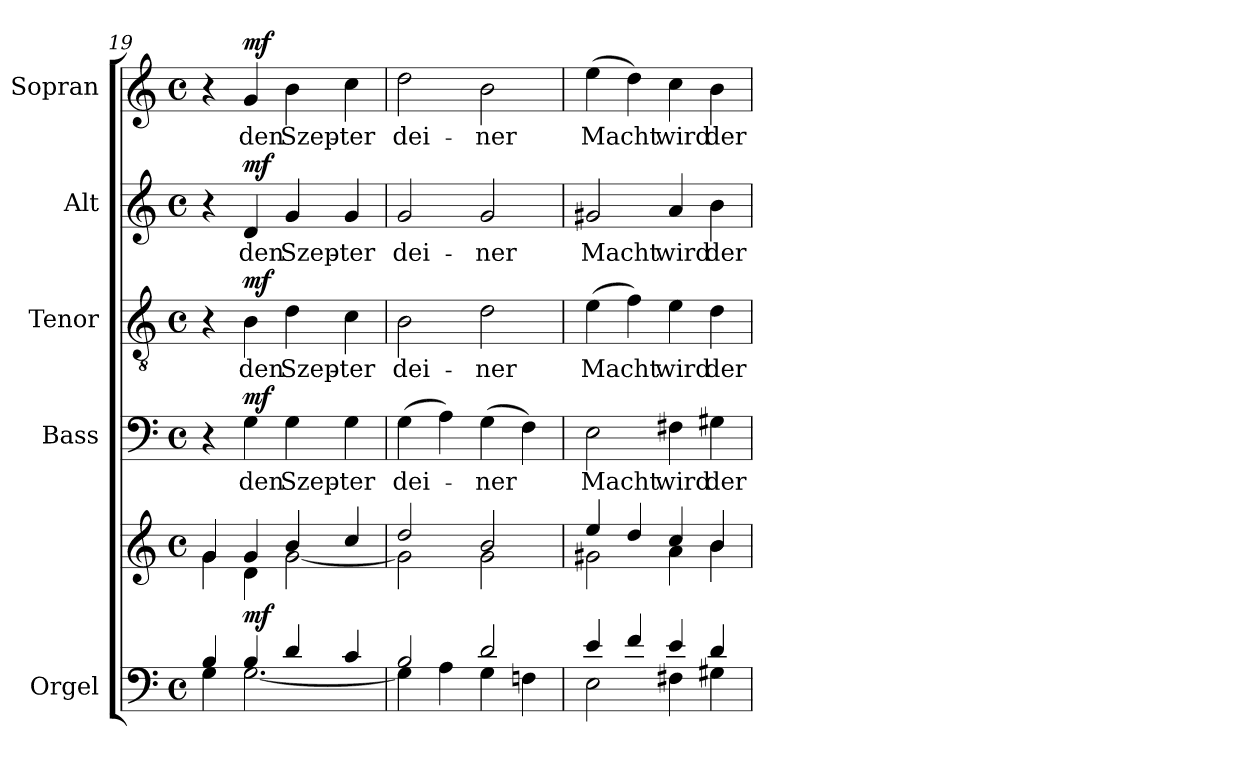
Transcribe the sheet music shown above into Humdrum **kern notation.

**kern	**kern	**dynam	**kern	**text	**dynam	**kern	**text	**dynam	**kern	**text	**dynam	**kern	**text	**dynam
*part5	*part5	*part5	*part4	*part4	*part4	*part3	*part3	*part3	*part2	*part2	*part2	*part1	*part1	*part1
*staff6	*staff5	*staff5/6	*staff4	*staff4	*staff4	*staff3	*staff3	*staff3	*staff2	*staff2	*staff2	*staff1	*staff1	*staff1
*I"Orgel	*	*	*I"Bass	*	*	*I"Tenor	*	*	*I"Alt	*	*	*I"Sopran	*	*
*I'Org.	*	*	*I'B	*	*	*I'T	*	*	*I'A	*	*	*I'S	*	*
*clefF4	*clefG2	*	*clefF4	*	*	*clefGv2	*	*	*clefG2	*	*	*clefG2	*	*
*k[]	*k[]	*	*k[]	*	*	*k[]	*	*	*k[]	*	*	*k[]	*	*
*C:	*C:	*	*C:	*	*	*C:	*	*	*C:	*	*	*C:	*	*
*M4/4	*M4/4	*	*M4/4	*	*	*M4/4	*	*	*M4/4	*	*	*M4/4	*	*
*met(c)	*met(c)	*	*met(c)	*	*	*met(c)	*	*	*met(c)	*	*	*met(c)	*	*
=19	=19	=19	=19	=19	=19	=19	=19	=19	=19	=19	=19	=19	=19	=19
*^	*^	*	*	*	*	*	*	*	*	*	*	*	*	*
4B/	4G\	4g/	4g\	.	4r	.	.	4r	.	.	4r	.	.	4r	.	.
!	!	!	!	!LO:DY:b	!	!LO:LY:b	!LO:DY:a	!	!LO:LY:b	!LO:DY:a	!	!LO:LY:b	!LO:DY:a	!	!LO:LY:b	!LO:DY:a
4B/	[<2.G\	4g/	4d\	mf	4G\	den	mf	4B\	den	mf	4d/	den	mf	4g/	den	mf
!	!	!	!	!	!	!LO:LY:b	!	!	!LO:LY:b	!	!	!LO:LY:b	!	!	!LO:LY:b	!
4d/	.	4b/	[<2g\	.	4G\	Szep-	.	4d\	Szep-	.	4g/	Szep-	.	4b\	Szep-	.
!	!	!	!	!	!	!LO:LY:b	!	!	!LO:LY:b	!	!	!LO:LY:b	!	!	!LO:LY:b	!
4c/	.	4cc/	.	.	4G\	-ter	.	4c\	-ter	.	4g/	-ter	.	4cc\	-ter	.
=20	=20	=20	=20	=20	=20	=20	=20	=20	=20	=20	=20	=20	=20	=20	=20	=20
!	!	!	!	!	!	!LO:LY:b	!	!	!LO:LY:b	!	!	!LO:LY:b	!	!	!LO:LY:b	!
2B/	4G\]	2dd/	2g\]	.	(>4G\	dei-	.	2B\	dei-	.	2g/	dei-	.	2dd\	dei-	.
.	4A\	.	.	.	4A\)	.	.	.	.	.	.	.	.	.	.	.
!	!	!	!	!	!	!LO:LY:b	!	!	!LO:LY:b	!	!	!LO:LY:b	!	!	!LO:LY:b	!
2d/	4G\	2b/	2g\	.	(>4G\	-ner	.	2d\	-ner	.	2g/	-ner	.	2b\	-ner	.
.	4Fn\	.	.	.	4F\)	.	.	.	.	.	.	.	.	.	.	.
=21	=21	=21	=21	=21	=21	=21	=21	=21	=21	=21	=21	=21	=21	=21	=21	=21
!	!	!	!	!	!	!LO:LY:b	!	!	!LO:LY:b	!	!	!LO:LY:b	!	!	!LO:LY:b	!
4e/	2E\	4ee/	2g#X\	.	2E\	Macht	.	(>4e\	Macht	.	2g#X/	Macht	.	(>4ee\	Macht	.
4f/	.	4dd/	.	.	.	.	.	4f\)	.	.	.	.	.	4dd\)	.	.
!	!	!	!	!	!	!LO:LY:b	!	!	!LO:LY:b	!	!	!LO:LY:b	!	!	!LO:LY:b	!
4e/	4F#X\	4cc/	4a\	.	4F#X\	wird	.	4e\	wird	.	4a/	wird	.	4cc\	wird	.
!	!	!	!	!	!	!LO:LY:b	!	!	!LO:LY:b	!	!	!LO:LY:b	!	!	!LO:LY:b	!
4d/	4G#X\	4b/	4b\	.	4G#X\	der	.	4d\	der	.	4b\	der	.	4b\	der	.
*v	*v	*	*	*	*	*	*	*	*	*	*	*	*	*	*	*
*	*v	*v	*	*	*	*	*	*	*	*	*	*	*	*	*
=	=	=	=	=	=	=	=	=	=	=	=	=	=	=
*-	*-	*-	*-	*-	*-	*-	*-	*-	*-	*-	*-	*-	*-	*-
